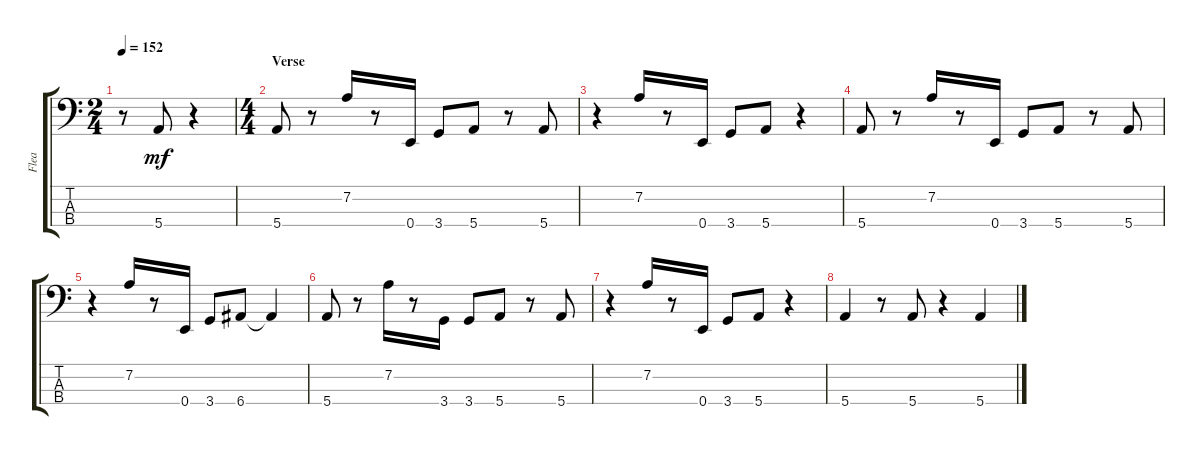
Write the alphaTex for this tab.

\track ("Flea" "Flea") {instrument electricbassfinger}
\staff {score tabs}
\tuning (G2 D2 A1 E1) {hide}
\ts (2 4)
\tempo 152
\clef f4
\ks c
r.8{dy mf} 5.4.8 r.4 |
\ts (4 4)
\section ("" "Verse")
5.4.8 r.8 7.2.16 r.8 0.4.16 3.4.8 5.4.8 r.8 5.4.8 |
r.4 7.2.16 r.8 0.4.16 3.4.8 5.4.8 r.4 |
5.4.8 r.8 7.2.16 r.8 0.4.16 3.4.8 5.4.8 r.8 5.4.8 |
r.4 7.2.16 r.8 0.4.16 3.4.8 6.4.8 6.4{t}.4 |
5.4.8 r.8 7.2.16 r.8 3.4.16 3.4.8 5.4.8 r.8 5.4.8 |
r.4 7.2.16 r.8 0.4.16 3.4.8 5.4.8 r.4 |
5.4.4 r.8 5.4.8 r.4 5.4.4
